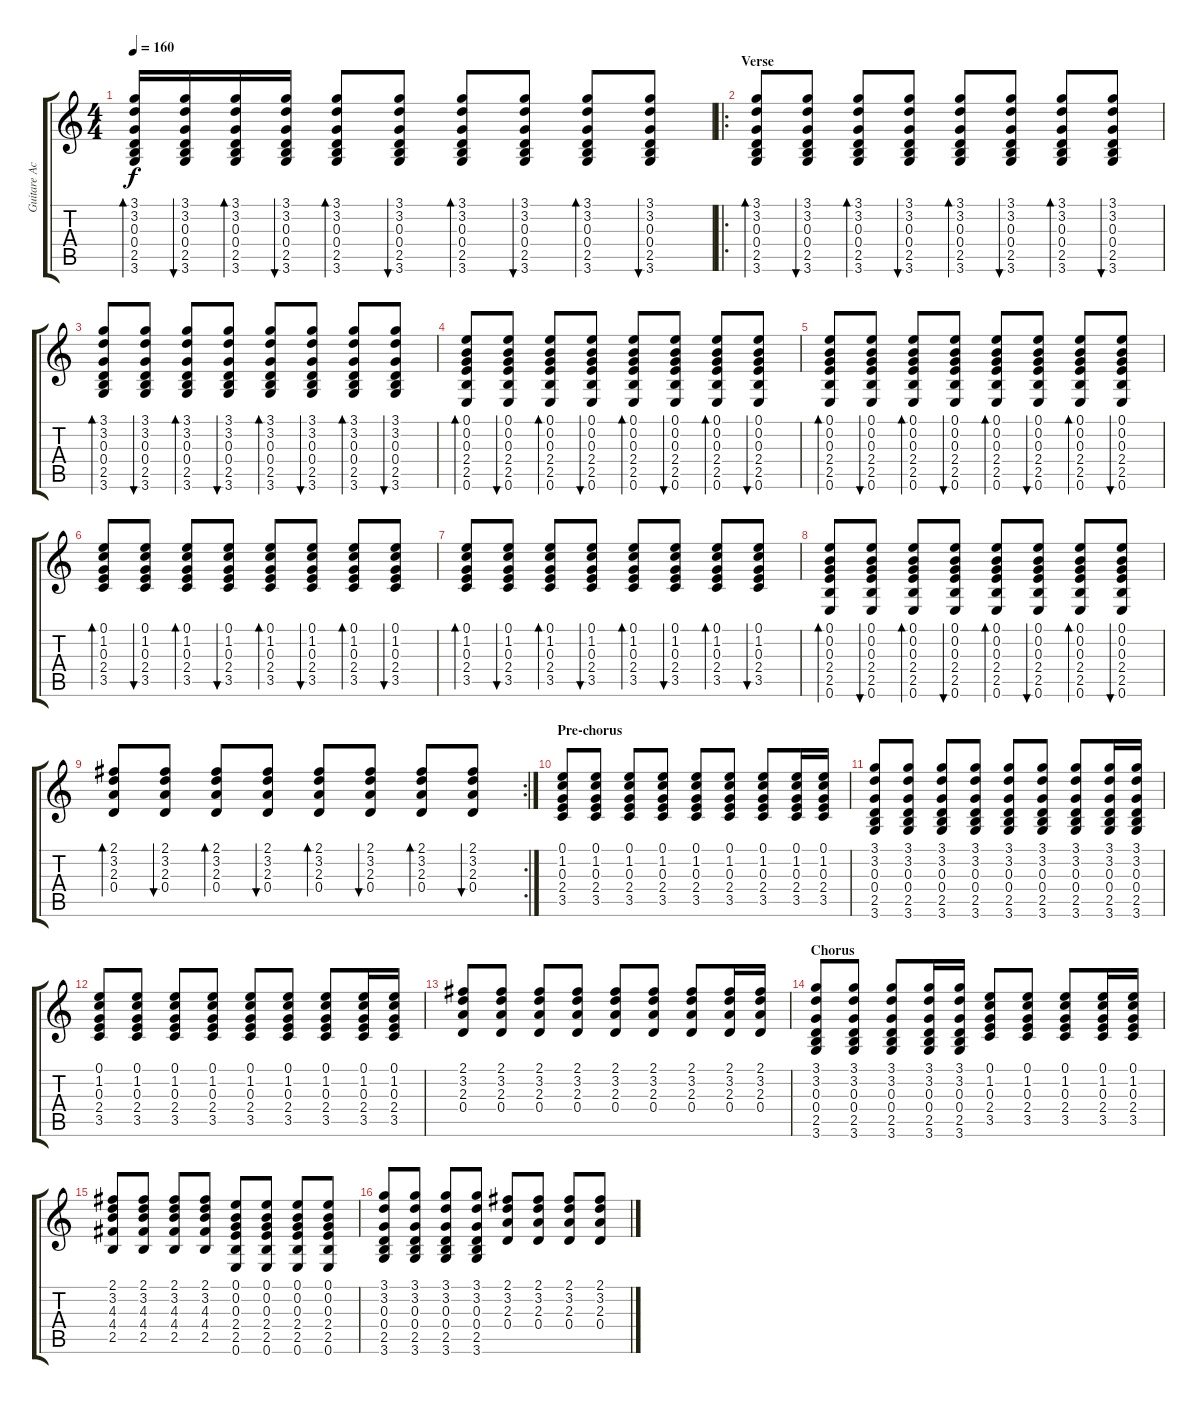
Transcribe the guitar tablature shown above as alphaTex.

\track ("Guitare Acoustique" "Guitare Ac") {instrument acousticguitarsteel}
\staff {score tabs}
\tuning (E4 B3 G3 D3 A2 E2) {hide}
\ts (4 4)
\tempo 160
\clef g2
\ks c
(3.1 3.2 0.3 0.4 2.5 3.6).16{bd 60 dy f} (3.1 3.2 0.3 0.4 2.5 3.6).16{bu 60} (3.1 3.2 0.3 0.4 2.5 3.6).16{bd 60} (3.1 3.2 0.3 0.4 2.5 3.6).16{bu 60} (3.1 3.2 0.3 0.4 2.5 3.6).8{bd 60} (3.1 3.2 0.3 0.4 2.5 3.6).8{bu 60} (3.1 3.2 0.3 0.4 2.5 3.6).8{bd 60} (3.1 3.2 0.3 0.4 2.5 3.6).8{bu 60} (3.1 3.2 0.3 0.4 2.5 3.6).8{bd 60} (3.1 3.2 0.3 0.4 2.5 3.6).8{bu 60} |
\ro
\section ("" "Verse")
(3.1 3.2 0.3 0.4 2.5 3.6).8{bd 60} (3.1 3.2 0.3 0.4 2.5 3.6).8{bu 60} (3.1 3.2 0.3 0.4 2.5 3.6).8{bd 60} (3.1 3.2 0.3 0.4 2.5 3.6).8{bu 60} (3.1 3.2 0.3 0.4 2.5 3.6).8{bd 60} (3.1 3.2 0.3 0.4 2.5 3.6).8{bu 60} (3.1 3.2 0.3 0.4 2.5 3.6).8{bd 60} (3.1 3.2 0.3 0.4 2.5 3.6).8{bu 60} |
(3.1 3.2 0.3 0.4 2.5 3.6).8{bd 60} (3.1 3.2 0.3 0.4 2.5 3.6).8{bu 60} (3.1 3.2 0.3 0.4 2.5 3.6).8{bd 60} (3.1 3.2 0.3 0.4 2.5 3.6).8{bu 60} (3.1 3.2 0.3 0.4 2.5 3.6).8{bd 60} (3.1 3.2 0.3 0.4 2.5 3.6).8{bu 60} (3.1 3.2 0.3 0.4 2.5 3.6).8{bd 60} (3.1 3.2 0.3 0.4 2.5 3.6).8{bu 60} |
(0.1 0.2 0.3 2.4 2.5 0.6).8{bd 60} (0.1 0.2 0.3 2.4 2.5 0.6).8{bu 60} (0.1 0.2 0.3 2.4 2.5 0.6).8{bd 60} (0.1 0.2 0.3 2.4 2.5 0.6).8{bu 60} (0.1 0.2 0.3 2.4 2.5 0.6).8{bd 60} (0.1 0.2 0.3 2.4 2.5 0.6).8{bu 60} (0.1 0.2 0.3 2.4 2.5 0.6).8{bd 60} (0.1 0.2 0.3 2.4 2.5 0.6).8{bu 60} |
(0.1 0.2 0.3 2.4 2.5 0.6).8{bd 60} (0.1 0.2 0.3 2.4 2.5 0.6).8{bu 60} (0.1 0.2 0.3 2.4 2.5 0.6).8{bd 60} (0.1 0.2 0.3 2.4 2.5 0.6).8{bu 60} (0.1 0.2 0.3 2.4 2.5 0.6).8{bd 60} (0.1 0.2 0.3 2.4 2.5 0.6).8{bu 60} (0.1 0.2 0.3 2.4 2.5 0.6).8{bd 60} (0.1 0.2 0.3 2.4 2.5 0.6).8{bu 60} |
(0.1 1.2 0.3 2.4 3.5).8{bd 60} (0.1 1.2 0.3 2.4 3.5).8{bu 60} (0.1 1.2 0.3 2.4 3.5).8{bd 60} (0.1 1.2 0.3 2.4 3.5).8{bu 60} (0.1 1.2 0.3 2.4 3.5).8{bd 60} (0.1 1.2 0.3 2.4 3.5).8{bu 60} (0.1 1.2 0.3 2.4 3.5).8{bd 60} (0.1 1.2 0.3 2.4 3.5).8{bu 60} |
(0.1 1.2 0.3 2.4 3.5).8{bd 60} (0.1 1.2 0.3 2.4 3.5).8{bu 60} (0.1 1.2 0.3 2.4 3.5).8{bd 60} (0.1 1.2 0.3 2.4 3.5).8{bu 60} (0.1 1.2 0.3 2.4 3.5).8{bd 60} (0.1 1.2 0.3 2.4 3.5).8{bu 60} (0.1 1.2 0.3 2.4 3.5).8{bd 60} (0.1 1.2 0.3 2.4 3.5).8{bu 60} |
(0.1 0.2 0.3 2.4 2.5 0.6).8{bd 60} (0.1 0.2 0.3 2.4 2.5 0.6).8{bu 60} (0.1 0.2 0.3 2.4 2.5 0.6).8{bd 60} (0.1 0.2 0.3 2.4 2.5 0.6).8{bu 60} (0.1 0.2 0.3 2.4 2.5 0.6).8{bd 60} (0.1 0.2 0.3 2.4 2.5 0.6).8{bu 60} (0.1 0.2 0.3 2.4 2.5 0.6).8{bd 60} (0.1 0.2 0.3 2.4 2.5 0.6).8{bu 60} |
\rc 2
(2.1 3.2 2.3 0.4).8{bd 60} (2.1 3.2 2.3 0.4).8{bu 60} (2.1 3.2 2.3 0.4).8{bd 60} (2.1 3.2 2.3 0.4).8{bu 60} (2.1 3.2 2.3 0.4).8{bd 60} (2.1 3.2 2.3 0.4).8{bu 60} (2.1 3.2 2.3 0.4).8{bd 60} (2.1 3.2 2.3 0.4).8{bu 60} |
\section ("" "Pre-chorus")
(0.1 1.2 0.3 2.4 3.5).8 (0.1 1.2 0.3 2.4 3.5).8 (0.1 1.2 0.3 2.4 3.5).8 (0.1 1.2 0.3 2.4 3.5).8 (0.1 1.2 0.3 2.4 3.5).8 (0.1 1.2 0.3 2.4 3.5).8 (0.1 1.2 0.3 2.4 3.5).8 (0.1 1.2 0.3 2.4 3.5).16 (0.1 1.2 0.3 2.4 3.5).16 |
(3.1 3.2 0.3 0.4 2.5 3.6).8 (3.1 3.2 0.3 0.4 2.5 3.6).8 (3.1 3.2 0.3 0.4 2.5 3.6).8 (3.1 3.2 0.3 0.4 2.5 3.6).8 (3.1 3.2 0.3 0.4 2.5 3.6).8 (3.1 3.2 0.3 0.4 2.5 3.6).8 (3.1 3.2 0.3 0.4 2.5 3.6).8 (3.1 3.2 0.3 0.4 2.5 3.6).16 (3.1 3.2 0.3 0.4 2.5 3.6).16 |
(0.1 1.2 0.3 2.4 3.5).8 (0.1 1.2 0.3 2.4 3.5).8 (0.1 1.2 0.3 2.4 3.5).8 (0.1 1.2 0.3 2.4 3.5).8 (0.1 1.2 0.3 2.4 3.5).8 (0.1 1.2 0.3 2.4 3.5).8 (0.1 1.2 0.3 2.4 3.5).8 (0.1 1.2 0.3 2.4 3.5).16 (0.1 1.2 0.3 2.4 3.5).16 |
(2.1 3.2 2.3 0.4).8 (2.1 3.2 2.3 0.4).8 (2.1 3.2 2.3 0.4).8 (2.1 3.2 2.3 0.4).8 (2.1 3.2 2.3 0.4).8 (2.1 3.2 2.3 0.4).8 (2.1 3.2 2.3 0.4).8 (2.1 3.2 2.3 0.4).16 (2.1 3.2 2.3 0.4).16 |
\section ("" "Chorus")
(3.1 3.2 0.3 0.4 2.5 3.6).8 (3.1 3.2 0.3 0.4 2.5 3.6).8 (3.1 3.2 0.3 0.4 2.5 3.6).8 (3.1 3.2 0.3 0.4 2.5 3.6).16 (3.1 3.2 0.3 0.4 2.5 3.6).16 (0.1 1.2 0.3 2.4 3.5).8 (0.1 1.2 0.3 2.4 3.5).8 (0.1 1.2 0.3 2.4 3.5).8 (0.1 1.2 0.3 2.4 3.5).16 (0.1 1.2 0.3 2.4 3.5).16 |
(2.1 3.2 4.3 4.4 2.5).8 (2.1 3.2 4.3 4.4 2.5).8 (2.1 3.2 4.3 4.4 2.5).8 (2.1 3.2 4.3 4.4 2.5).8 (0.1 0.2 0.3 2.4 2.5 0.6).8 (0.1 0.2 0.3 2.4 2.5 0.6).8 (0.1 0.2 0.3 2.4 2.5 0.6).8 (0.1 0.2 0.3 2.4 2.5 0.6).8 |
(3.1 3.2 0.3 0.4 2.5 3.6).8 (3.1 3.2 0.3 0.4 2.5 3.6).8 (3.1 3.2 0.3 0.4 2.5 3.6).8 (3.1 3.2 0.3 0.4 2.5 3.6).8 (2.1 3.2 2.3 0.4).8 (2.1 3.2 2.3 0.4).8 (2.1 3.2 2.3 0.4).8 (2.1 3.2 2.3 0.4).8
